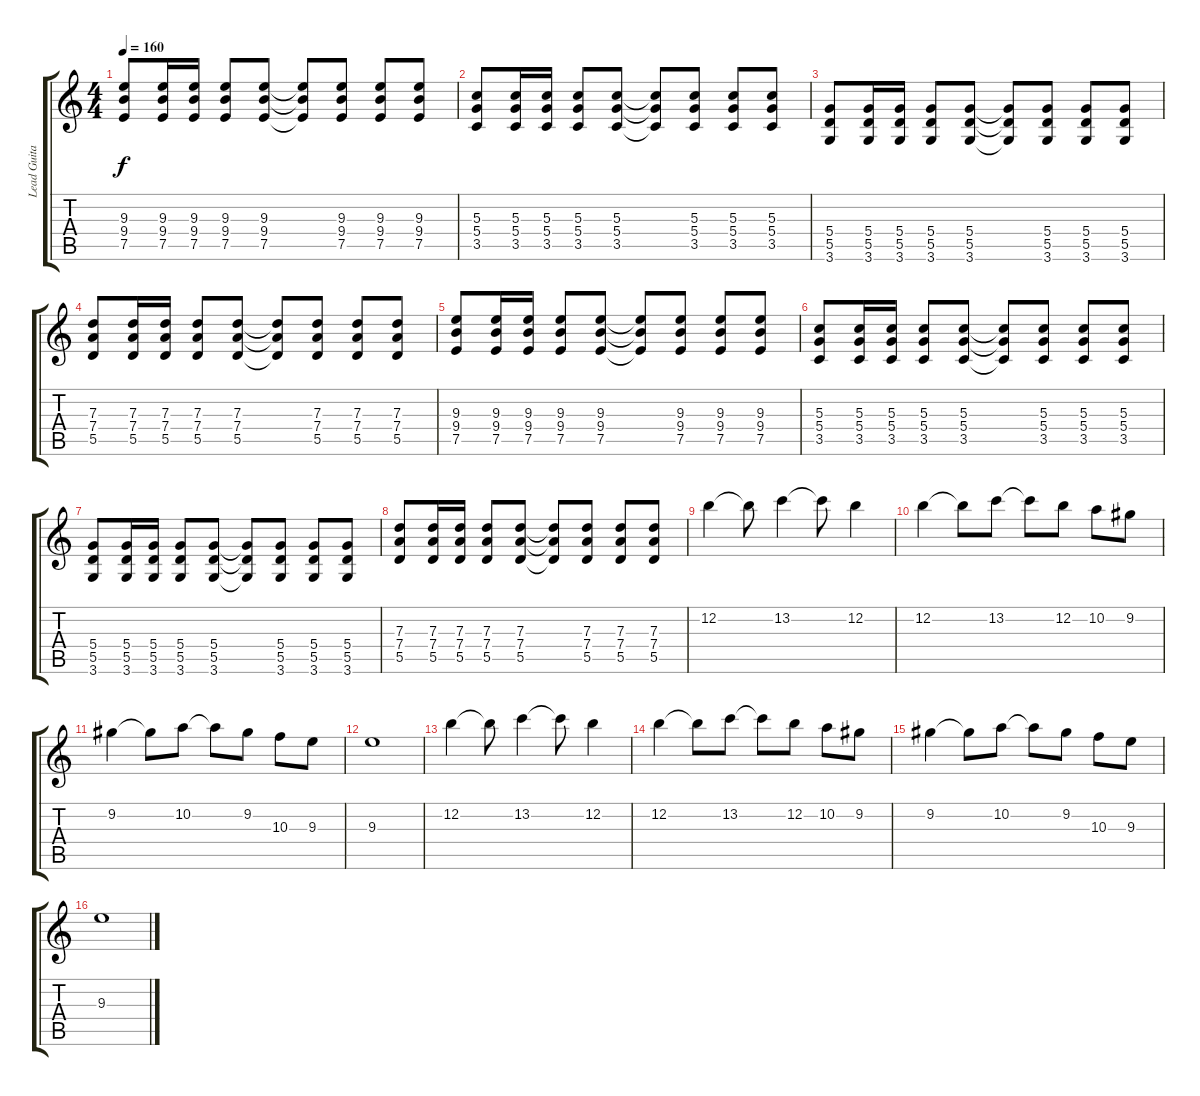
\track ("Lead Guitar (Noodles)" "Lead Guita") {instrument distortionguitar}
\staff {score tabs}
\tuning (E4 B3 G3 D3 A2 E2) {hide}
\ts (4 4)
\tempo 160
\clef g2
\ks c
(9.3 9.4 7.5).8{dy f} (9.3 9.4 7.5).16 (9.3 9.4 7.5).16 (9.3 9.4 7.5).8 (9.3 9.4 7.5).8 (9.3{t} 9.4{t} 7.5{t}).8 (9.3 9.4 7.5).8 (9.3 9.4 7.5).8 (9.3 9.4 7.5).8 |
(5.3 5.4 3.5).8 (5.3 5.4 3.5).16 (5.3 5.4 3.5).16 (5.3 5.4 3.5).8 (5.3 5.4 3.5).8 (5.3{t} 5.4{t} 3.5{t}).8 (5.3 5.4 3.5).8 (5.3 5.4 3.5).8 (5.3 5.4 3.5).8 |
(5.4 5.5 3.6).8 (5.4 5.5 3.6).16 (5.4 5.5 3.6).16 (5.4 5.5 3.6).8 (5.4 5.5 3.6).8 (5.4{t} 5.5{t} 3.6{t}).8 (5.4 5.5 3.6).8 (5.4 5.5 3.6).8 (5.4 5.5 3.6).8 |
(7.3 7.4 5.5).8 (7.3 7.4 5.5).16 (7.3 7.4 5.5).16 (7.3 7.4 5.5).8 (7.3 7.4 5.5).8 (7.3{t} 7.4{t} 5.5{t}).8 (7.3 7.4 5.5).8 (7.3 7.4 5.5).8 (7.3 7.4 5.5).8 |
(9.3 9.4 7.5).8 (9.3 9.4 7.5).16 (9.3 9.4 7.5).16 (9.3 9.4 7.5).8 (9.3 9.4 7.5).8 (9.3{t} 9.4{t} 7.5{t}).8 (9.3 9.4 7.5).8 (9.3 9.4 7.5).8 (9.3 9.4 7.5).8 |
(5.3 5.4 3.5).8 (5.3 5.4 3.5).16 (5.3 5.4 3.5).16 (5.3 5.4 3.5).8 (5.3 5.4 3.5).8 (5.3{t} 5.4{t} 3.5{t}).8 (5.3 5.4 3.5).8 (5.3 5.4 3.5).8 (5.3 5.4 3.5).8 |
(5.4 5.5 3.6).8 (5.4 5.5 3.6).16 (5.4 5.5 3.6).16 (5.4 5.5 3.6).8 (5.4 5.5 3.6).8 (5.4{t} 5.5{t} 3.6{t}).8 (5.4 5.5 3.6).8 (5.4 5.5 3.6).8 (5.4 5.5 3.6).8 |
(7.3 7.4 5.5).8 (7.3 7.4 5.5).16 (7.3 7.4 5.5).16 (7.3 7.4 5.5).8 (7.3 7.4 5.5).8 (7.3{t} 7.4{t} 5.5{t}).8 (7.3 7.4 5.5).8 (7.3 7.4 5.5).8 (7.3 7.4 5.5).8 |
12.2.4 12.2{t}.8 13.2.4 13.2{t}.8 12.2.4 |
12.2.4 12.2{t}.8 13.2.8 13.2{t}.8 12.2.8 10.2.8 9.2.8 |
9.2.4 9.2{t}.8 10.2.8 10.2{t}.8 9.2.8 10.3.8 9.3.8 |
9.3.1 |
12.2.4 12.2{t}.8 13.2.4 13.2{t}.8 12.2.4 |
12.2.4 12.2{t}.8 13.2.8 13.2{t}.8 12.2.8 10.2.8 9.2.8 |
9.2.4 9.2{t}.8 10.2.8 10.2{t}.8 9.2.8 10.3.8 9.3.8 |
9.3.1
